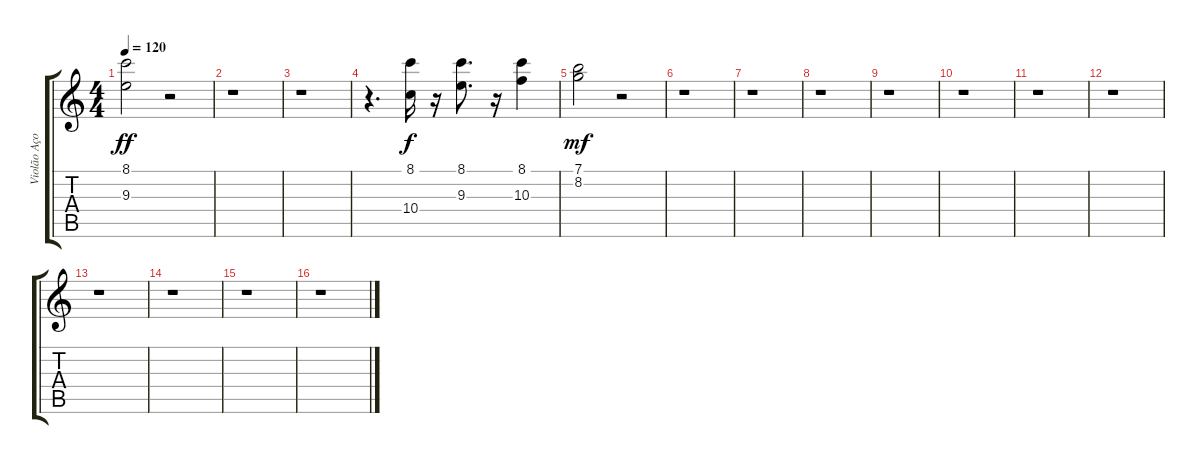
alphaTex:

\track ("Violão Aço" "Violão Aço") {instrument acousticguitarsteel}
\staff {score tabs}
\tuning (E4 B3 G3 D3 A2 E2) {hide}
\ts (4 4)
\tempo 120
\clef g2
\ks c
(8.1 9.3).2{dy ff} r.2 |
r.1 |
r.1 |
r.4{d} (8.1 10.4).16{dy f} r.16 (8.1 9.3).8{d} r.16 (8.1 10.3).4 |
(7.1 8.2).2{dy mf} r.2 |
r.1 |
r.1 |
r.1 |
r.1 |
r.1 |
r.1 |
r.1 |
r.1 |
r.1 |
r.1 |
r.1
